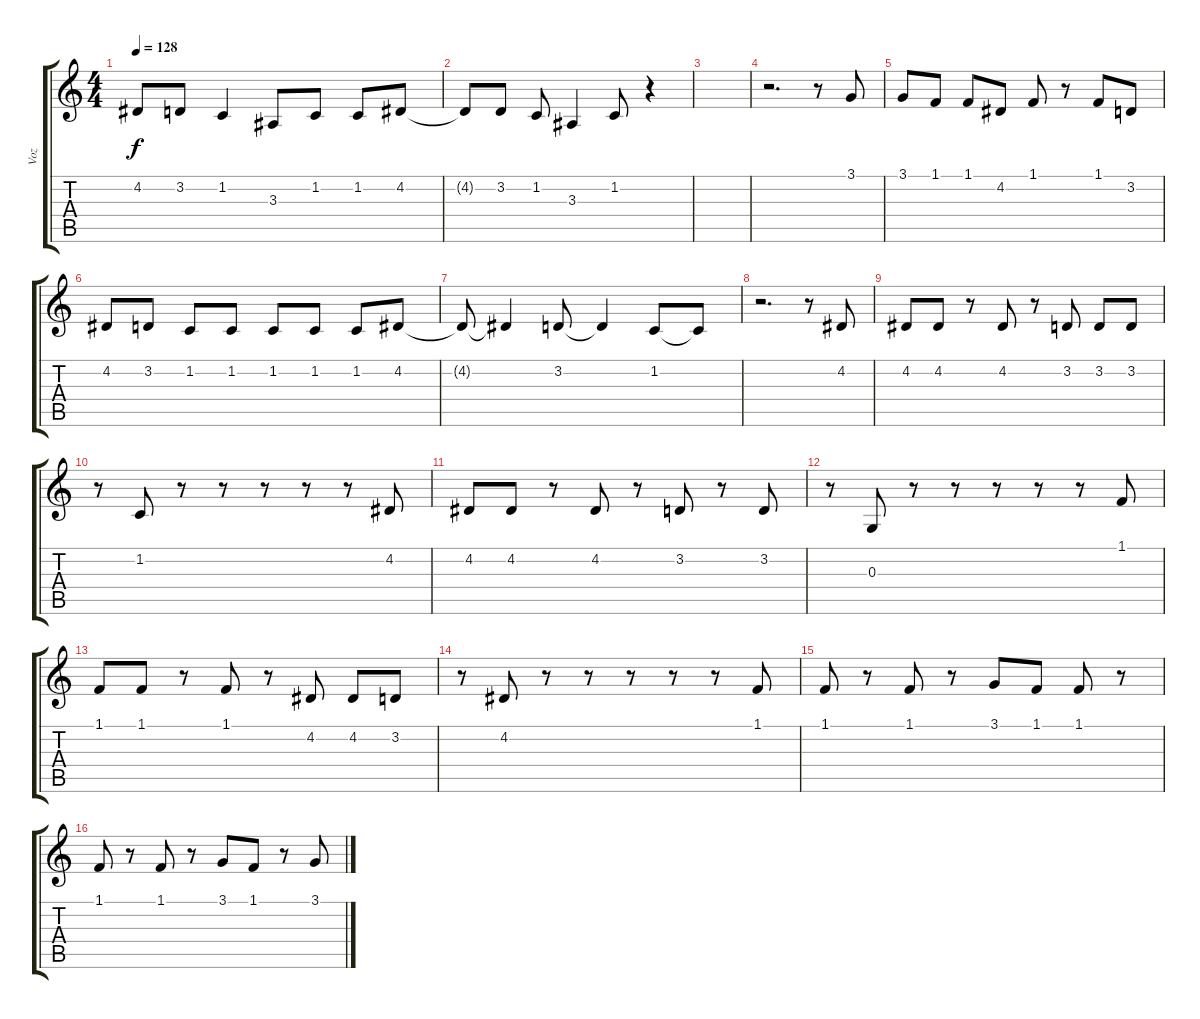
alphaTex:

\track ("Voz" "Voz") {instrument acousticgrandpiano}
\staff {score tabs}
\tuning (E4 B3 G3 D3 A2 E2) {hide}
\ts (4 4)
\tempo 128
\clef g2
\ks c
4.2.8{dy f} 3.2.8 1.2.4 3.3.8 1.2.8 1.2.8 4.2.8 |
4.2{t}.8 3.2.8 1.2.8 3.3.4 1.2.8 r.4 |
|
r.2{d} r.8 3.1.8 |
3.1.8 1.1.8 1.1.8 4.2.8 1.1.8 r.8 1.1.8 3.2.8 |
4.2.8 3.2.8 1.2.8 1.2.8 1.2.8 1.2.8 1.2.8 4.2.8 |
4.2{t}.8 4.2{t}.4 3.2.8 3.2{t}.4 1.2.8 1.2{t}.8 |
r.2{d} r.8 4.2.8 |
4.2.8 4.2.8 r.8 4.2.8 r.8 3.2.8 3.2.8 3.2.8 |
r.8 1.2.8 r.8 r.8 r.8 r.8 r.8 4.2.8 |
4.2.8 4.2.8 r.8 4.2.8 r.8 3.2.8 r.8 3.2.8 |
r.8 0.3.8 r.8 r.8 r.8 r.8 r.8 1.1.8 |
1.1.8 1.1.8 r.8 1.1.8 r.8 4.2.8 4.2.8 3.2.8 |
r.8 4.2.8 r.8 r.8 r.8 r.8 r.8 1.1.8 |
1.1.8 r.8 1.1.8 r.8 3.1.8 1.1.8 1.1.8 r.8 |
1.1.8 r.8 1.1.8 r.8 3.1.8 1.1.8 r.8 3.1.8
